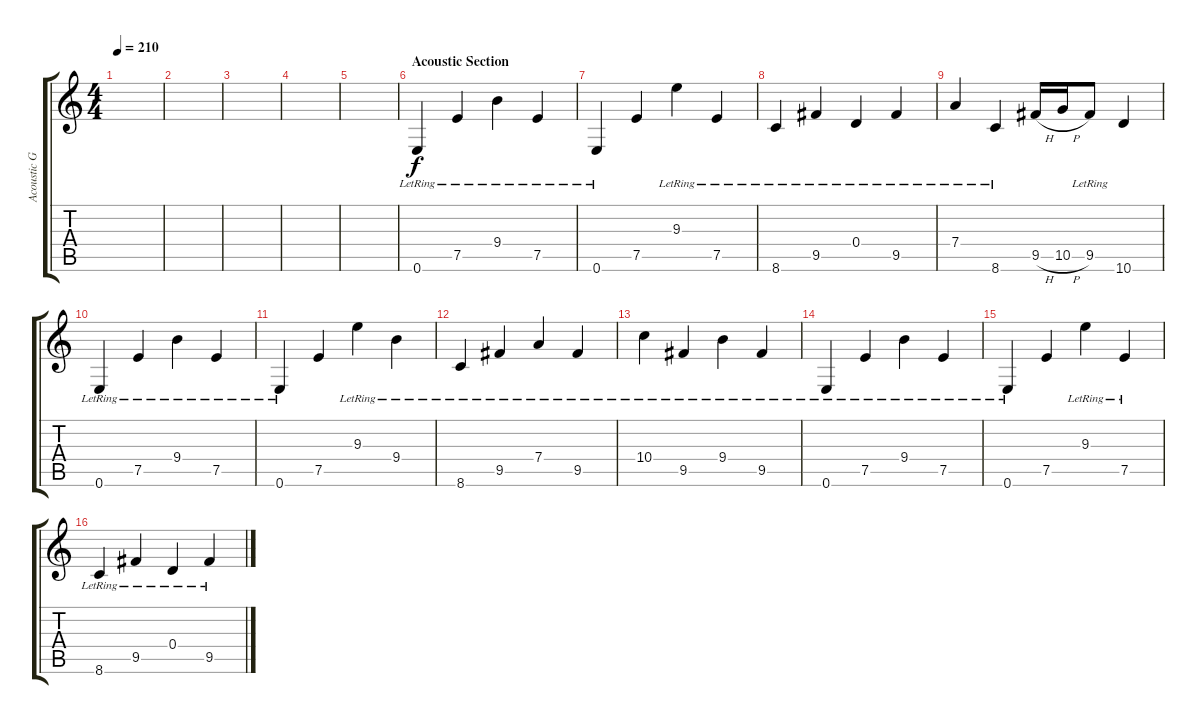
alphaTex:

\track ("Acoustic Guitar 1" "Acoustic G") {instrument acousticguitarsteel}
\staff {score tabs}
\tuning (E4 B3 G3 D3 A2 E2) {hide}
\ts (4 4)
\tempo 210
\clef g2
\ks c
|
|
|
|
|
\section ("" "Acoustic Section")
0.6{lr}.4 7.5{lr}.4 9.4{lr}.4 7.5{lr}.4 |
0.6{lr}.4 7.5.4 9.3{lr}.4 7.5{lr}.4 |
8.6{lr}.4 9.5{lr}.4 0.4{lr}.4 9.5{lr}.4 |
7.4{lr}.4 8.6{lr}.4 9.5{h}.16 10.5{h}.16 9.5{lr}.8 10.6.4 |
0.6{lr}.4 7.5{lr}.4 9.4{lr}.4 7.5{lr}.4 |
0.6{lr}.4 7.5.4 9.3{lr}.4 9.4{lr}.4 |
8.6{lr}.4 9.5{lr}.4 7.4{lr}.4 9.5{lr}.4 |
10.4{lr}.4 9.5{lr}.4 9.4{lr}.4 9.5{lr}.4 |
0.6{lr}.4 7.5{lr}.4 9.4{lr}.4 7.5{lr}.4 |
0.6{lr}.4 7.5.4 9.3{lr}.4 7.5{lr}.4 |
8.6{lr}.4 9.5{lr}.4 0.4{lr}.4 9.5{lr}.4
